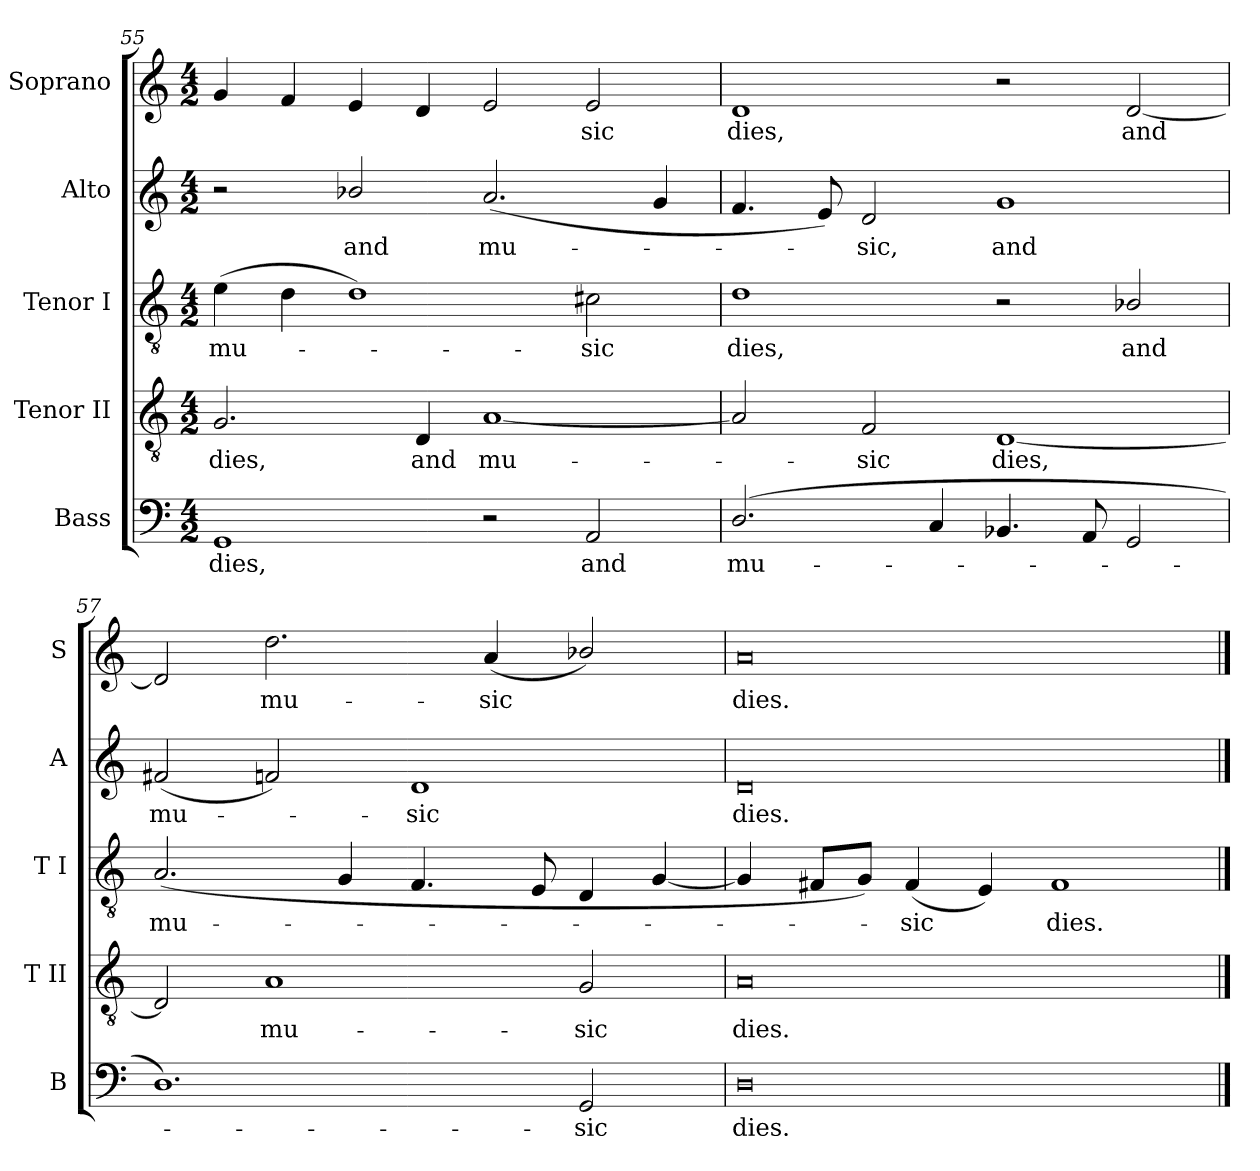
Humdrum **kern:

**kern	**text	**kern	**text	**kern	**text	**kern	**text	**kern	**text
*part5	*part5	*part4	*part4	*part3	*part3	*part2	*part2	*part1	*part1
*staff5	*staff5	*staff4	*staff4	*staff3	*staff3	*staff2	*staff2	*staff1	*staff1
*I"Bass	*	*I"Tenor II	*	*I"Tenor I	*	*I"Alto	*	*I"Soprano	*
*I'B	*	*I'T II	*	*I'T I	*	*I'A	*	*I'S	*
!!LO:LB:g=z
*clefF4	*	*clefGv2	*	*clefGv2	*	*clefG2	*	*clefG2	*
*k[]	*	*k[]	*	*k[]	*	*k[]	*	*k[]	*
*C:	*	*C:	*	*C:	*	*C:	*	*C:	*
*M4/2	*	*M4/2	*	*M4/2	*	*M4/2	*	*M4/2	*
=55	=55	=55	=55	=55	=55	=55	=55	=55	=55
!	!LO:LY:b	!	!LO:LY:b	!	!LO:LY:b	!	!	!	!
1GG	dies,	2.G	dies,	(>4e	mu-	2r	.	4g	.
.	.	.	.	4d	.	.	.	4f	.
!	!	!	!	!	!	!	!LO:LY:b	!	!
.	.	.	.	1d)	.	2b-X/	and	4e	.
!	!	!	!LO:LY:b	!	!	!	!	!	!
.	.	4D	and	.	.	.	.	4d	.
!	!	!	!LO:LY:b	!	!	!	!LO:LY:b	!	!
2r	.	[1A	mu-	.	.	(<2.a	mu-	2e	.
!	!LO:LY:b	!	!	!	!LO:LY:b	!	!	!	!LO:LY:b
2AA	and	.	.	2c#X	sic	.	.	2e	sic
.	.	.	.	.	.	4g	.	.	.
=56	=56	=56	=56	=56	=56	=56	=56	=56	=56
!	!LO:LY:b	!	!	!	!LO:LY:b	!	!	!	!LO:LY:b
(<2.D/	mu-	2A]	.	1d	dies,	4.f	.	1d	dies,
.	.	.	.	.	.	8e)	.	.	.
!	!	!	!LO:LY:b	!	!	!	!LO:LY:b	!	!
.	.	2F	sic	.	.	2d	sic,	.	.
4C	.	.	.	.	.	.	.	.	.
!	!	!	!LO:LY:b	!	!	!	!LO:LY:b	!	!
4.BB-X	.	[1D	dies,	2r	.	1g	and	2r	.
8AA	.	.	.	.	.	.	.	.	.
!	!	!	!	!	!LO:LY:b	!	!	!	!LO:LY:b
2GG	.	.	.	2B-X/	and	.	.	[2d	and
=57	=57	=57	=57	=57	=57	=57	=57	=57	=57
!	!	!	!	!	!LO:LY:b	!	!LO:LY:b	!	!
1.D)	.	2D]	.	(<2.A	mu-	(<2f#X	mu-	2d]	.
!	!	!	!LO:LY:b	!	!	!	!	!	!LO:LY:b
.	.	1A	mu-	.	.	2fn)	.	2.dd	mu-
.	.	.	.	4G	.	.	.	.	.
!	!	!	!	!	!	!	!LO:LY:b	!	!
.	.	.	.	4.F	.	1d	sic	.	.
!	!	!	!	!	!	!	!	!	!LO:LY:b
.	.	.	.	.	.	.	.	(<4a	-sic
.	.	.	.	8E	.	.	.	.	.
!	!LO:LY:b	!	!LO:LY:b	!	!	!	!	!	!
2GG	sic	2G	-sic	4D	.	.	.	2b-X/)	.
.	.	.	.	[4G	.	.	.	.	.
=58	=58	=58	=58	=58	=58	=58	=58	=58	=58
!	!LO:LY:b	!	!LO:LY:b	!	!	!	!LO:LY:b	!	!LO:LY:b
0D	dies.	0A	dies.	4G]	.	0d	dies.	0a	dies.
.	.	.	.	8F#XL	.	.	.	.	.
.	.	.	.	8GJ)	.	.	.	.	.
!	!	!	!	!	!LO:LY:b	!	!	!	!
.	.	.	.	(<4F#	sic	.	.	.	.
.	.	.	.	4E)	.	.	.	.	.
!	!	!	!	!	!LO:LY:b	!	!	!	!
.	.	.	.	1F#	dies.	.	.	.	.
==	==	==	==	==	==	==	==	==	==
*-	*-	*-	*-	*-	*-	*-	*-	*-	*-
